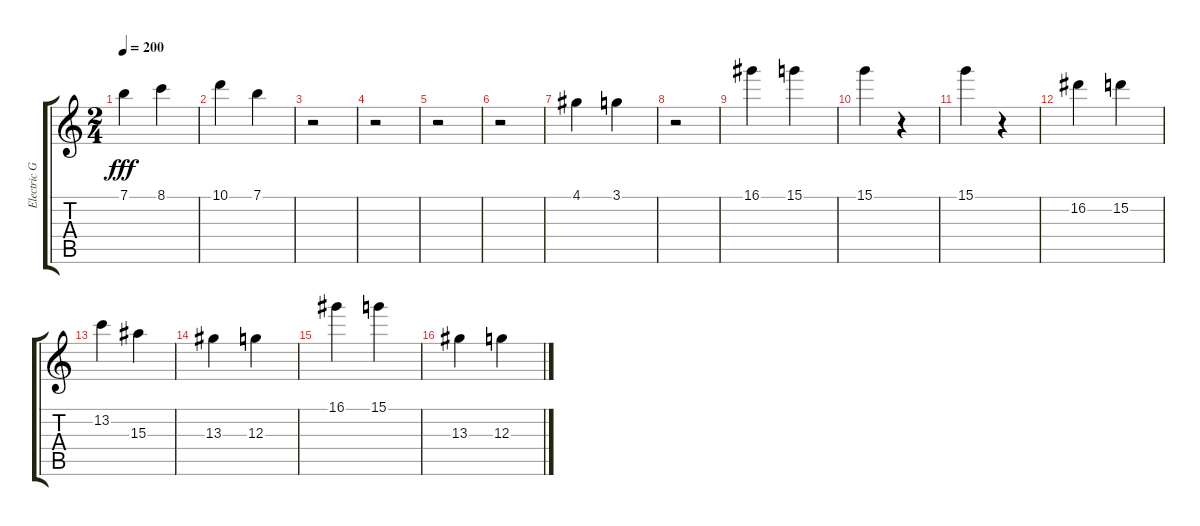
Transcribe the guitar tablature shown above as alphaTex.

\track ("Electric Guitar 1" "Electric G") {instrument distortionguitar}
\staff {score tabs}
\tuning (E4 B3 G3 D3 A2 E2) {hide}
\ts (2 4)
\tempo 200
\clef g2
\ks c
7.1.4{dy fff} 8.1.4 |
10.1.4 7.1.4 |
r.2 |
r.2 |
r.2 |
r.2 |
4.1.4 3.1.4 |
r.2 |
16.1.4 15.1.4 |
15.1.4 r.4 |
15.1.4 r.4 |
16.2.4 15.2.4 |
13.2.4 15.3.4 |
13.3.4 12.3.4 |
16.1.4 15.1.4 |
13.3.4 12.3.4
